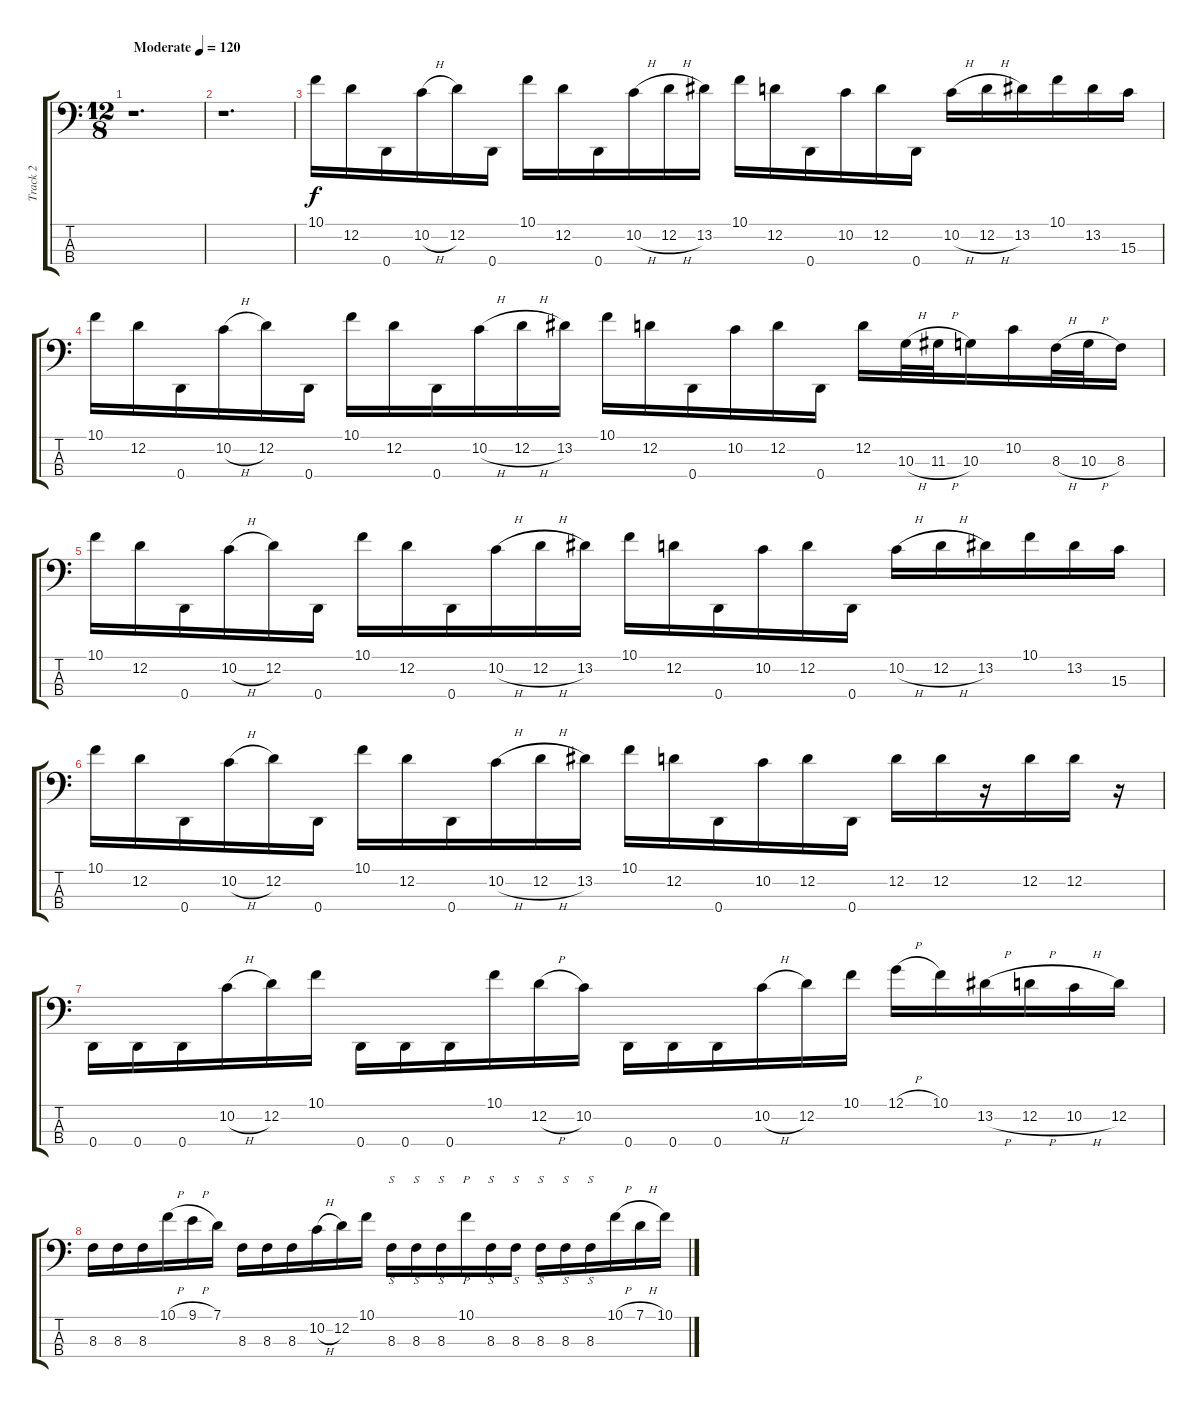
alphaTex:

\track ("Track 2" "Track 2") {instrument electricbasspick}
\staff {score tabs}
\tuning (G2 D2 A1 D1) {hide}
\ts (12 8)
\tempo (120 "Moderate")
\clef f4
\ks c
r.1{d dy f instrument electricbasspick} |
r.1{d} |
10.1.16 12.2.16 0.4.16 10.2{h}.16 12.2.16 0.4.16 10.1.16 12.2.16 0.4.16 10.2{h}.16 12.2{h}.16 13.2.16 10.1.16 12.2.16 0.4.16 10.2.16 12.2.16 0.4.16 10.2{h}.16 12.2{h}.16 13.2.16 10.1.16 13.2.16 15.3.16 |
10.1.16 12.2.16 0.4.16 10.2{h}.16 12.2.16 0.4.16 10.1.16 12.2.16 0.4.16 10.2{h}.16 12.2{h}.16 13.2.16 10.1.16 12.2.16 0.4.16 10.2.16 12.2.16 0.4.16 12.2.16 10.3{h}.32 11.3{h}.32 10.3.16 10.2.16 8.3{h}.32 10.3{h}.32 8.3.16 |
10.1.16 12.2.16 0.4.16 10.2{h}.16 12.2.16 0.4.16 10.1.16 12.2.16 0.4.16 10.2{h}.16 12.2{h}.16 13.2.16 10.1.16 12.2.16 0.4.16 10.2.16 12.2.16 0.4.16 10.2{h}.16 12.2{h}.16 13.2.16 10.1.16 13.2.16 15.3.16 |
10.1.16 12.2.16 0.4.16 10.2{h}.16 12.2.16 0.4.16 10.1.16 12.2.16 0.4.16 10.2{h}.16 12.2{h}.16 13.2.16 10.1.16 12.2.16 0.4.16 10.2.16 12.2.16 0.4.16 12.2.16 12.2.16 r.16 12.2.16 12.2.16 r.16 |
0.4.16 0.4.16 0.4.16 10.2{h}.16 12.2.16 10.1.16 0.4.16 0.4.16 0.4.16 10.1.16 12.2{h}.16 10.2.16 0.4.16 0.4.16 0.4.16 10.2{h}.16 12.2.16 10.1.16 12.1{h}.16 10.1.16 13.2{h}.16 12.2{h}.16 10.2{h}.16 12.2.16 |
8.3.16 8.3.16 8.3.16 10.1{h}.16 9.1{h}.16 7.1.16 8.3.16 8.3.16 8.3.16 10.2{h}.16 12.2.16 10.1.16 8.3.16{s} 8.3.16{s} 8.3.16{s} 10.1.16{p} 8.3.16{s} 8.3.16{s} 8.3.16{s} 8.3.16{s} 8.3.16{s} 10.1{h}.16 7.1{h}.16 10.1.16
